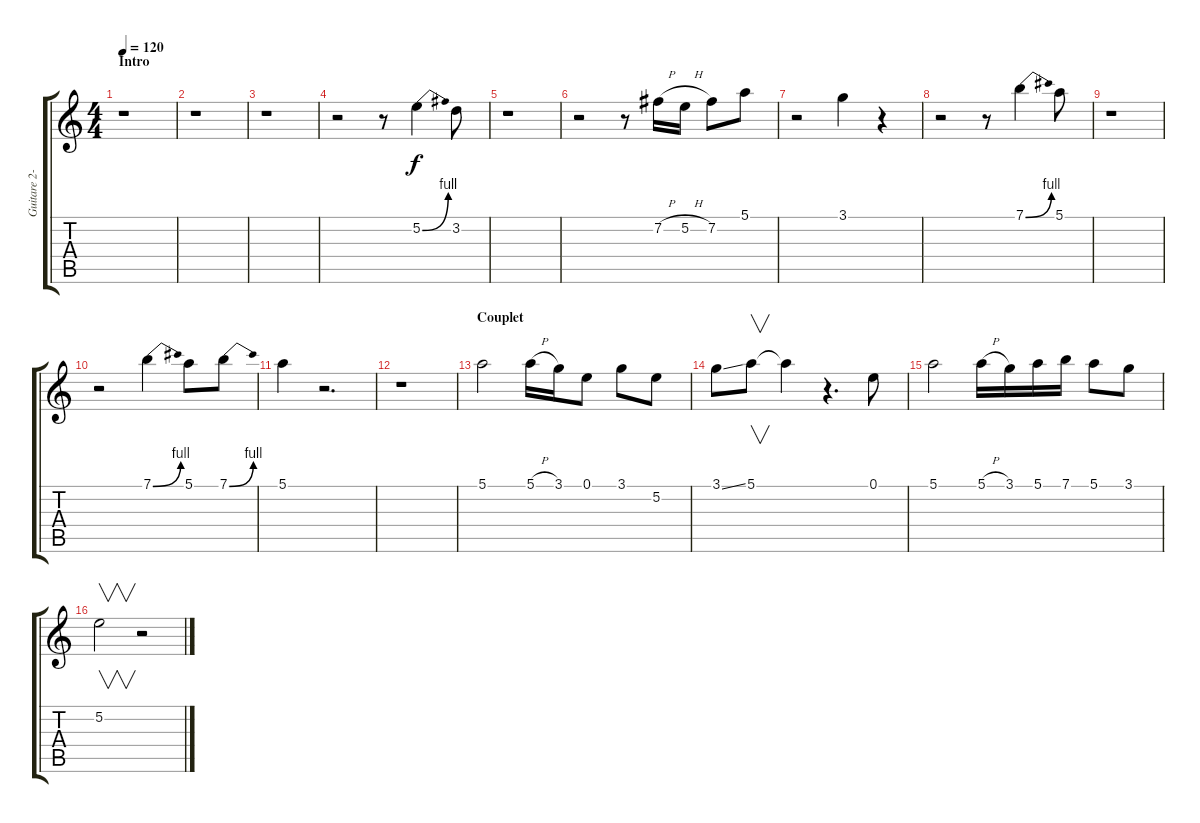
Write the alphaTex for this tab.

\track ("Guitare 2-Remplissage" "Guitare 2-") {instrument acousticguitarnylon}
\staff {score tabs}
\tuning (E4 B3 G3 D3 A2 E2) {hide}
\ts (4 4)
\section ("" "Intro")
\tempo 120
\clef g2
\ks c
r.1{dy f instrument acousticguitarnylon} |
r.1 |
r.1 |
r.2 r.8 5.2{be (bend 0 0 60 4)}.4 3.2.8 |
r.1 |
r.2 r.8 7.2{h}.16{volume 12} 5.2{h}.16 7.2.8 5.1.8 |
r.2 3.1.4 r.4 |
r.2{volume 16} r.8 7.1{be (bend 0 0 60 4)}.4 5.1.8 |
r.1 |
r.2 7.1{be (bend 0 0 60 4)}.4 5.1.8 7.1{be (bend 0 0 60 4)}.8 |
5.1.4 r.2{d} |
r.1 |
\section ("" "Couplet")
5.1.2{volume 12 instrument overdrivenguitar} 5.1{h}.16 3.1.16 0.1.8 3.1.8 5.2.8 |
3.1{ss}.8 5.1.8{v} 5.1{t}.4 r.4{d} 0.1.8 |
5.1.2 5.1{h}.16 3.1.16 5.1.16 7.1.16 5.1.8 3.1.8 |
5.2.2{v} r.2
